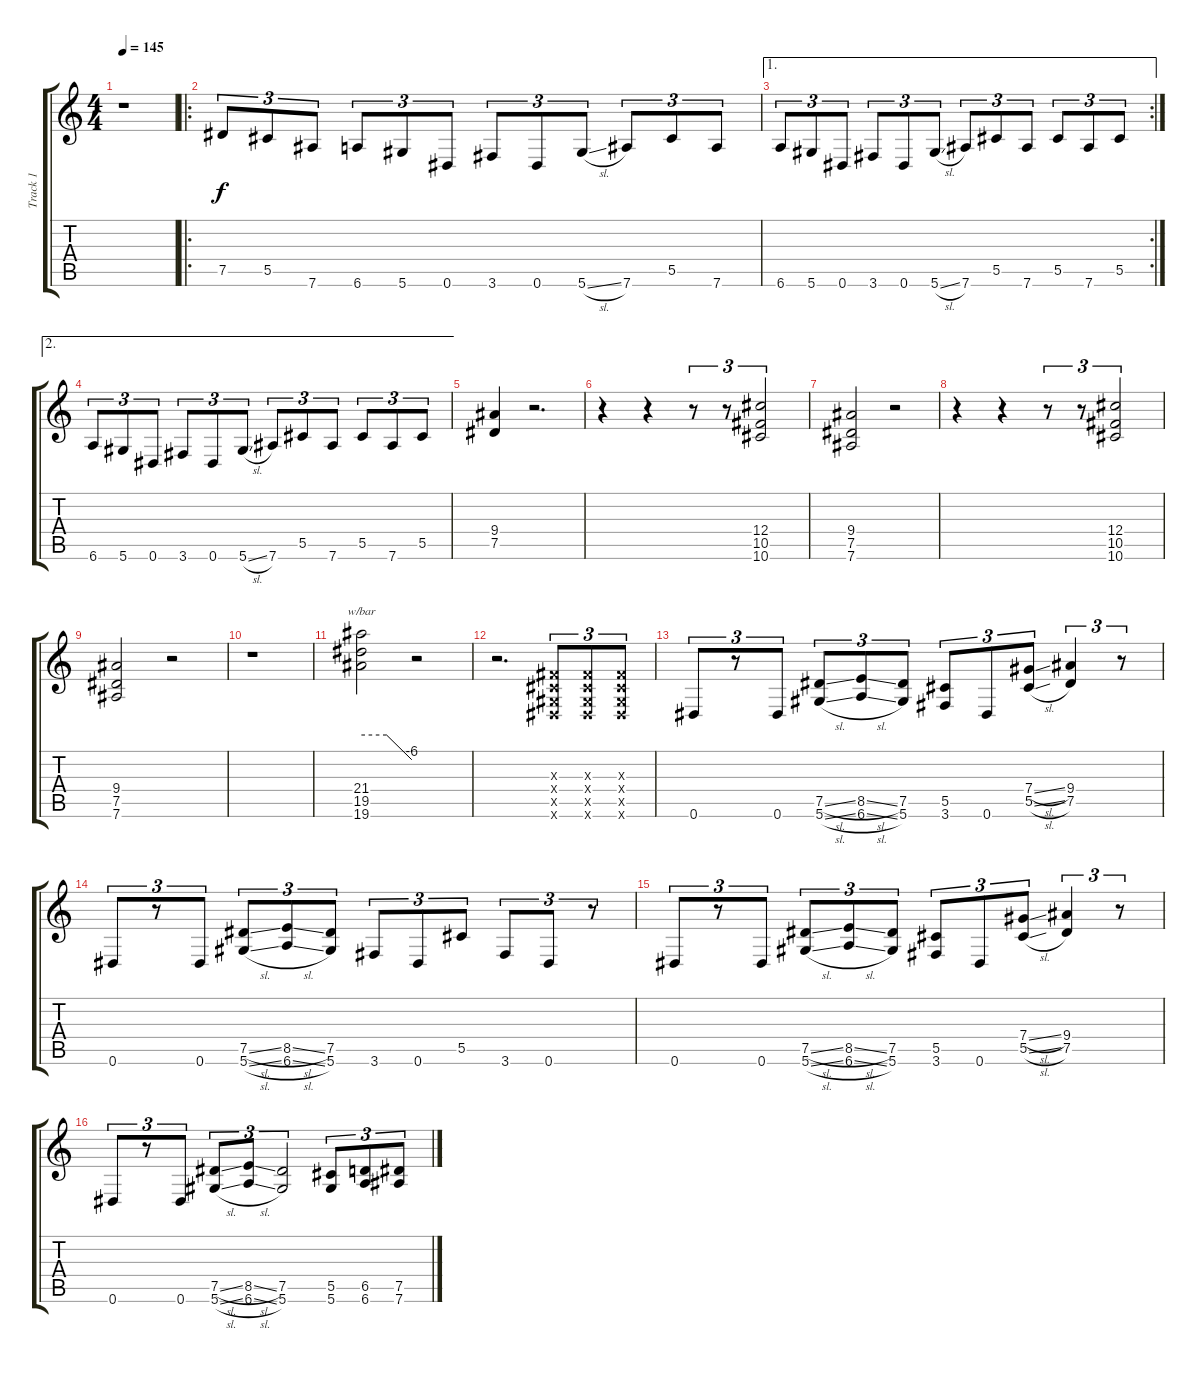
\track ("Track 1" "Track 1") {instrument distortionguitar}
\staff {score tabs}
\tuning (Eb4 Bb3 Gb3 Db3 Ab2 Eb2) {hide}
\ts (4 4)
\tempo 145
\clef g2
\ks c
r.1{dy f} |
\ro
7.5.8{tu (3 2)} 5.5.8{tu (3 2)} 7.6.8{tu (3 2)} 6.6.8{tu (3 2)} 5.6.8{tu (3 2)} 0.6.8{tu (3 2)} 3.6.8{tu (3 2)} 0.6.8{tu (3 2)} 5.6{sl}.8{tu (3 2)} 7.6.8{tu (3 2)} 5.5.8{tu (3 2)} 7.6.8{tu (3 2)} |
\ae 1
\rc 2
6.6.8{tu (3 2)} 5.6.8{tu (3 2)} 0.6.8{tu (3 2)} 3.6.8{tu (3 2)} 0.6.8{tu (3 2)} 5.6{sl}.8{tu (3 2)} 7.6.8{tu (3 2)} 5.5.8{tu (3 2)} 7.6.8{tu (3 2)} 5.5.8{tu (3 2)} 7.6.8{tu (3 2)} 5.5.8{tu (3 2)} |
\ae 2
6.6.8{tu (3 2)} 5.6.8{tu (3 2)} 0.6.8{tu (3 2)} 3.6.8{tu (3 2)} 0.6.8{tu (3 2)} 5.6{sl}.8{tu (3 2)} 7.6.8{tu (3 2)} 5.5.8{tu (3 2)} 7.6.8{tu (3 2)} 5.5.8{tu (3 2)} 7.6.8{tu (3 2)} 5.5.8{tu (3 2)} |
(9.4 7.5).4 r.2{d} |
r.4 r.4 r.8{tu (3 2)} r.8{tu (3 2)} (12.4 10.5 10.6).2{tu (3 2)} |
(9.4 7.5 7.6).2 r.2 |
r.4 r.4 r.8{tu (3 2)} r.8{tu (3 2)} (12.4 10.5 10.6).2{tu (3 2)} |
(9.4 7.5 7.6).2 r.2 |
r.1 |
(21.4 19.5 19.6).2{tbe (custom default 0 0 30 0 60 -24)} r.2 |
r.2{d} (0.3{x} 0.4{x} 0.5{x} 0.6{x}).8{tu (3 2)} (0.3{x} 0.4{x} 0.5{x} 0.6{x}).8{tu (3 2)} (0.3{x} 0.4{x} 0.5{x} 0.6{x}).8{tu (3 2)} |
0.6.8{tu (3 2)} r.8{tu (3 2)} 0.6.8{tu (3 2)} (7.5{sl} 5.6{sl}).8{tu (3 2)} (8.5{sl} 6.6{sl}).8{tu (3 2)} (7.5 5.6).8{tu (3 2)} (5.5 3.6).8{tu (3 2)} 0.6.8{tu (3 2)} (7.4{sl} 5.5{sl}).8{tu (3 2)} (9.4 7.5).4{tu (3 2)} r.8{tu (3 2)} |
0.6.8{tu (3 2)} r.8{tu (3 2)} 0.6.8{tu (3 2)} (7.5{sl} 5.6{sl}).8{tu (3 2)} (8.5{sl} 6.6{sl}).8{tu (3 2)} (7.5 5.6).8{tu (3 2)} 3.6.8{tu (3 2)} 0.6.8{tu (3 2)} 5.5.8{tu (3 2)} 3.6.8{tu (3 2)} 0.6.8{tu (3 2)} r.8{tu (3 2)} |
0.6.8{tu (3 2)} r.8{tu (3 2)} 0.6.8{tu (3 2)} (7.5{sl} 5.6{sl}).8{tu (3 2)} (8.5{sl} 6.6{sl}).8{tu (3 2)} (7.5 5.6).8{tu (3 2)} (5.5 3.6).8{tu (3 2)} 0.6.8{tu (3 2)} (7.4{sl} 5.5{sl}).8{tu (3 2)} (9.4 7.5).4{tu (3 2)} r.8{tu (3 2)} |
0.6.8{tu (3 2)} r.8{tu (3 2)} 0.6.8{tu (3 2)} (7.5{sl} 5.6{sl}).8{tu (3 2)} (8.5{sl} 6.6{sl}).8{tu (3 2)} (7.5 5.6).2{tu (3 2)} (5.5 5.6).8{tu (3 2)} (6.5 6.6).8{tu (3 2)} (7.5 7.6).8{tu (3 2)}
